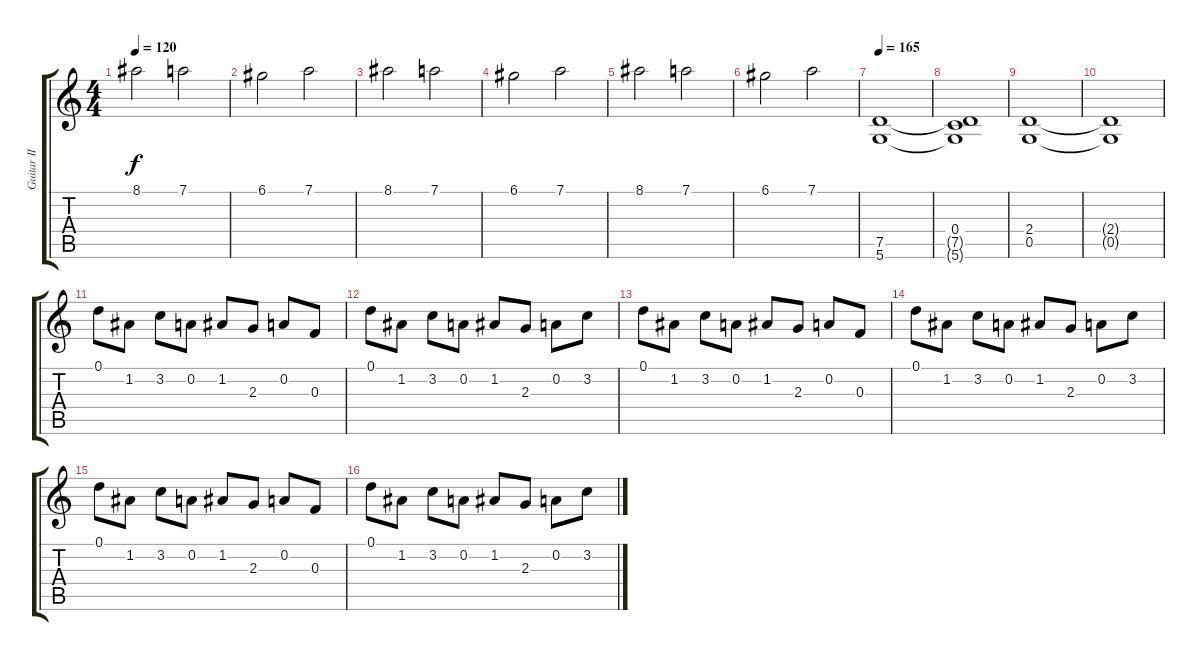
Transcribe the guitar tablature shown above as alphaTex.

\track ("Guitar II" "Guitar II") {instrument distortionguitar}
\staff {score tabs}
\tuning (D4 A3 F3 C3 G2 D2) {hide}
\ts (4 4)
\tempo 120
\clef g2
\ks c
8.1.2{dy f} 7.1.2 |
6.1.2 7.1.2 |
8.1.2 7.1.2 |
6.1.2 7.1.2 |
8.1.2 7.1.2 |
6.1.2 7.1.2 |
\tempo 165
(7.5 5.6).1 |
(0.4 7.5{t} 5.6{t}).1 |
(2.4 0.5).1 |
(2.4{t} 0.5{t}).1 |
0.1.8 1.2.8 3.2.8 0.2.8 1.2.8 2.3.8 0.2.8 0.3.8 |
0.1.8 1.2.8 3.2.8 0.2.8 1.2.8 2.3.8 0.2.8 3.2.8 |
0.1.8 1.2.8 3.2.8 0.2.8 1.2.8 2.3.8 0.2.8 0.3.8 |
0.1.8 1.2.8 3.2.8 0.2.8 1.2.8 2.3.8 0.2.8 3.2.8 |
0.1.8 1.2.8 3.2.8 0.2.8 1.2.8 2.3.8 0.2.8 0.3.8 |
0.1.8 1.2.8 3.2.8 0.2.8 1.2.8 2.3.8 0.2.8 3.2.8
